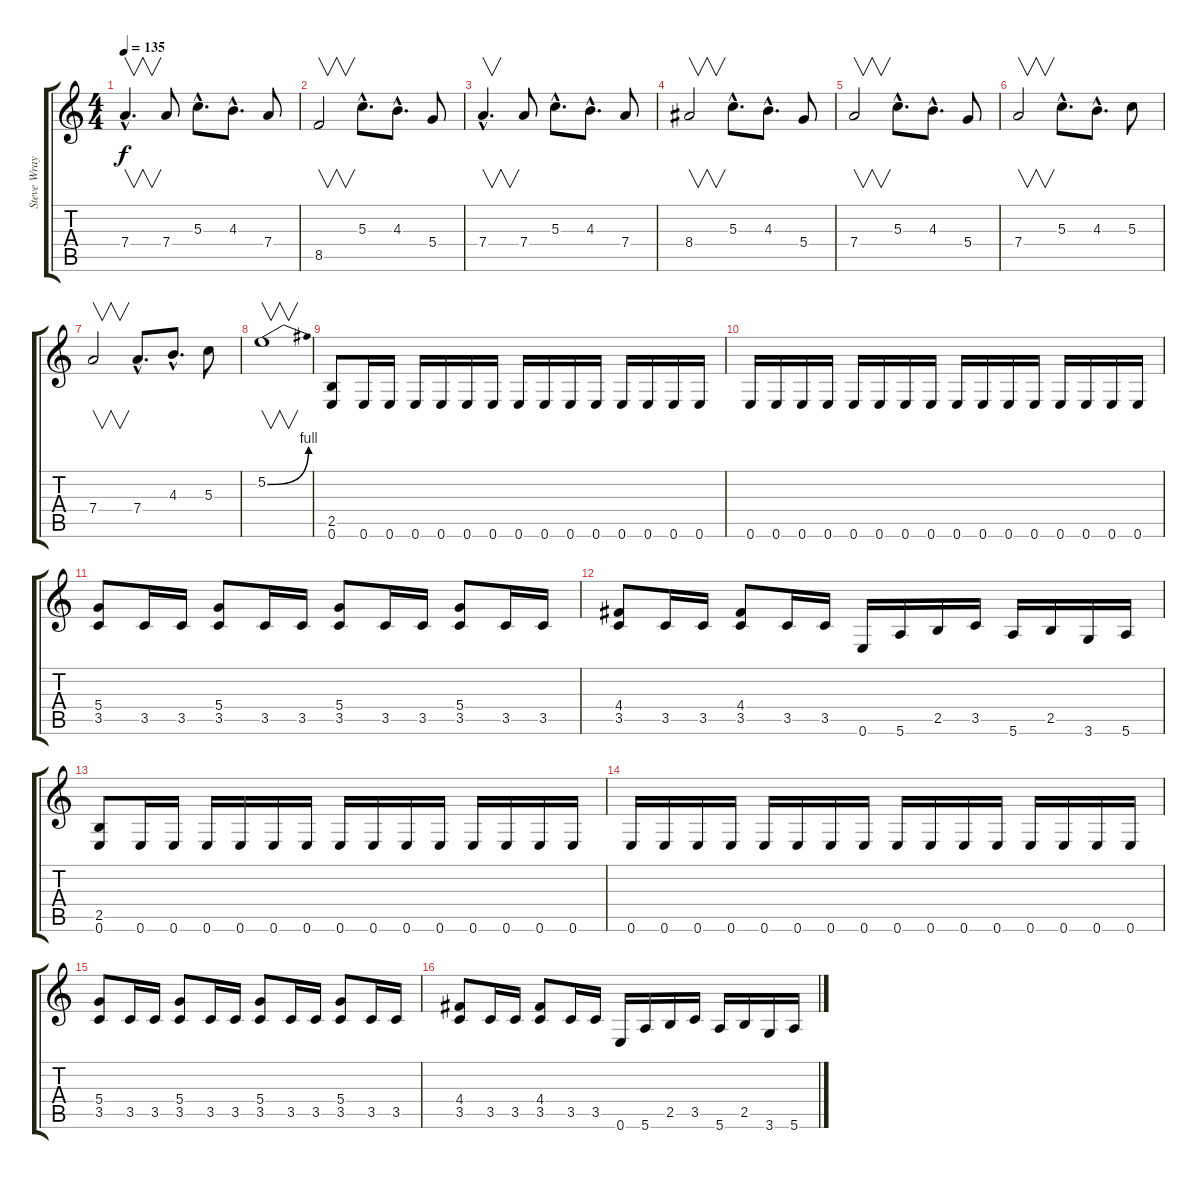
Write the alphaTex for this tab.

\track ("Steve Wray" "Steve Wray") {instrument overdrivenguitar}
\staff {score tabs}
\tuning (E4 B3 G3 D3 A2 E2) {hide}
\ts (4 4)
\tempo 135
\clef g2
\ks c
7.4{hac}.4{v d dy f volume 13} 7.4.8 5.3{hac}.8{d} 4.3{hac}.8{d} 7.4.8 |
8.5.2{v} 5.3{hac}.8{d} 4.3{hac}.8{d} 5.4.8 |
7.4{hac}.4{v d volume 13} 7.4.8 5.3{hac}.8{d} 4.3{hac}.8{d} 7.4.8 |
8.4.2{v} 5.3{hac}.8{d} 4.3{hac}.8{d} 5.4.8 |
7.4.2{v} 5.3{hac}.8{d} 4.3{hac}.8{d} 5.4.8 |
7.4.2{v} 5.3{hac}.8{d} 4.3{hac}.8{d} 5.3.8 |
7.4.2{v} 7.4{hac}.8{d} 4.3{hac}.8{d} 5.3.8 |
5.2{be (bend 0 0 60 4)}.1{v} |
(2.5 0.6).8 0.6.16 0.6.16 0.6.16 0.6.16 0.6.16 0.6.16 0.6.16 0.6.16 0.6.16 0.6.16 0.6.16 0.6.16 0.6.16 0.6.16 |
0.6.16 0.6.16 0.6.16 0.6.16 0.6.16 0.6.16 0.6.16 0.6.16 0.6.16 0.6.16 0.6.16 0.6.16 0.6.16 0.6.16 0.6.16 0.6.16 |
(5.4 3.5).8 3.5.16 3.5.16 (5.4 3.5).8 3.5.16 3.5.16 (5.4 3.5).8 3.5.16 3.5.16 (5.4 3.5).8 3.5.16 3.5.16 |
(4.4 3.5).8 3.5.16 3.5.16 (4.4 3.5).8 3.5.16 3.5.16 0.6.16 5.6.16 2.5.16 3.5.16 5.6.16 2.5.16 3.6.16 5.6.16 |
(2.5 0.6).8 0.6.16 0.6.16 0.6.16 0.6.16 0.6.16 0.6.16 0.6.16 0.6.16 0.6.16 0.6.16 0.6.16 0.6.16 0.6.16 0.6.16 |
0.6.16 0.6.16 0.6.16 0.6.16 0.6.16 0.6.16 0.6.16 0.6.16 0.6.16 0.6.16 0.6.16 0.6.16 0.6.16 0.6.16 0.6.16 0.6.16 |
(5.4 3.5).8 3.5.16 3.5.16 (5.4 3.5).8 3.5.16 3.5.16 (5.4 3.5).8 3.5.16 3.5.16 (5.4 3.5).8 3.5.16 3.5.16 |
(4.4 3.5).8 3.5.16 3.5.16 (4.4 3.5).8 3.5.16 3.5.16 0.6.16 5.6.16 2.5.16 3.5.16 5.6.16 2.5.16 3.6.16 5.6.16
